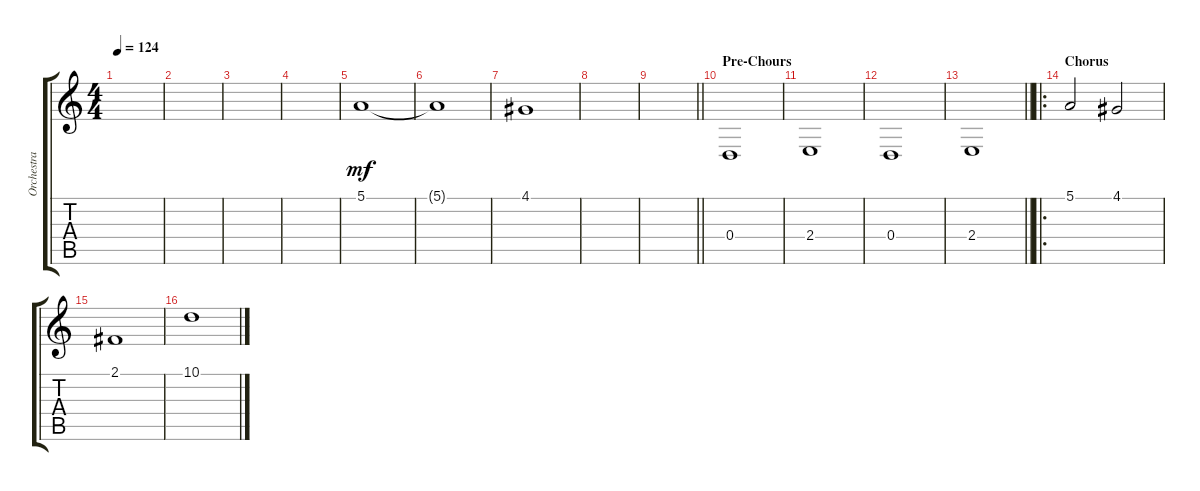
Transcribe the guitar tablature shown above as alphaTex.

\track ("Orchestra" "Orchestra") {instrument stringensemble1}
\staff {score tabs}
\tuning (E4 B3 G3 D3 A2 E2) {hide}
\ts (4 4)
\tempo 124
\clef g2
\ks c
|
|
|
|
5.1.1{dy mf} |
5.1{t}.1 |
4.1.1 |
|
\barLineRight lightlight
|
\section ("" "Pre-Chours")
0.4.1 |
2.4.1 |
0.4.1 |
\barLineRight lightlight
2.4.1 |
\ro
\section ("" "Chorus")
5.1.2 4.1.2 |
2.1.1 |
10.1.1
